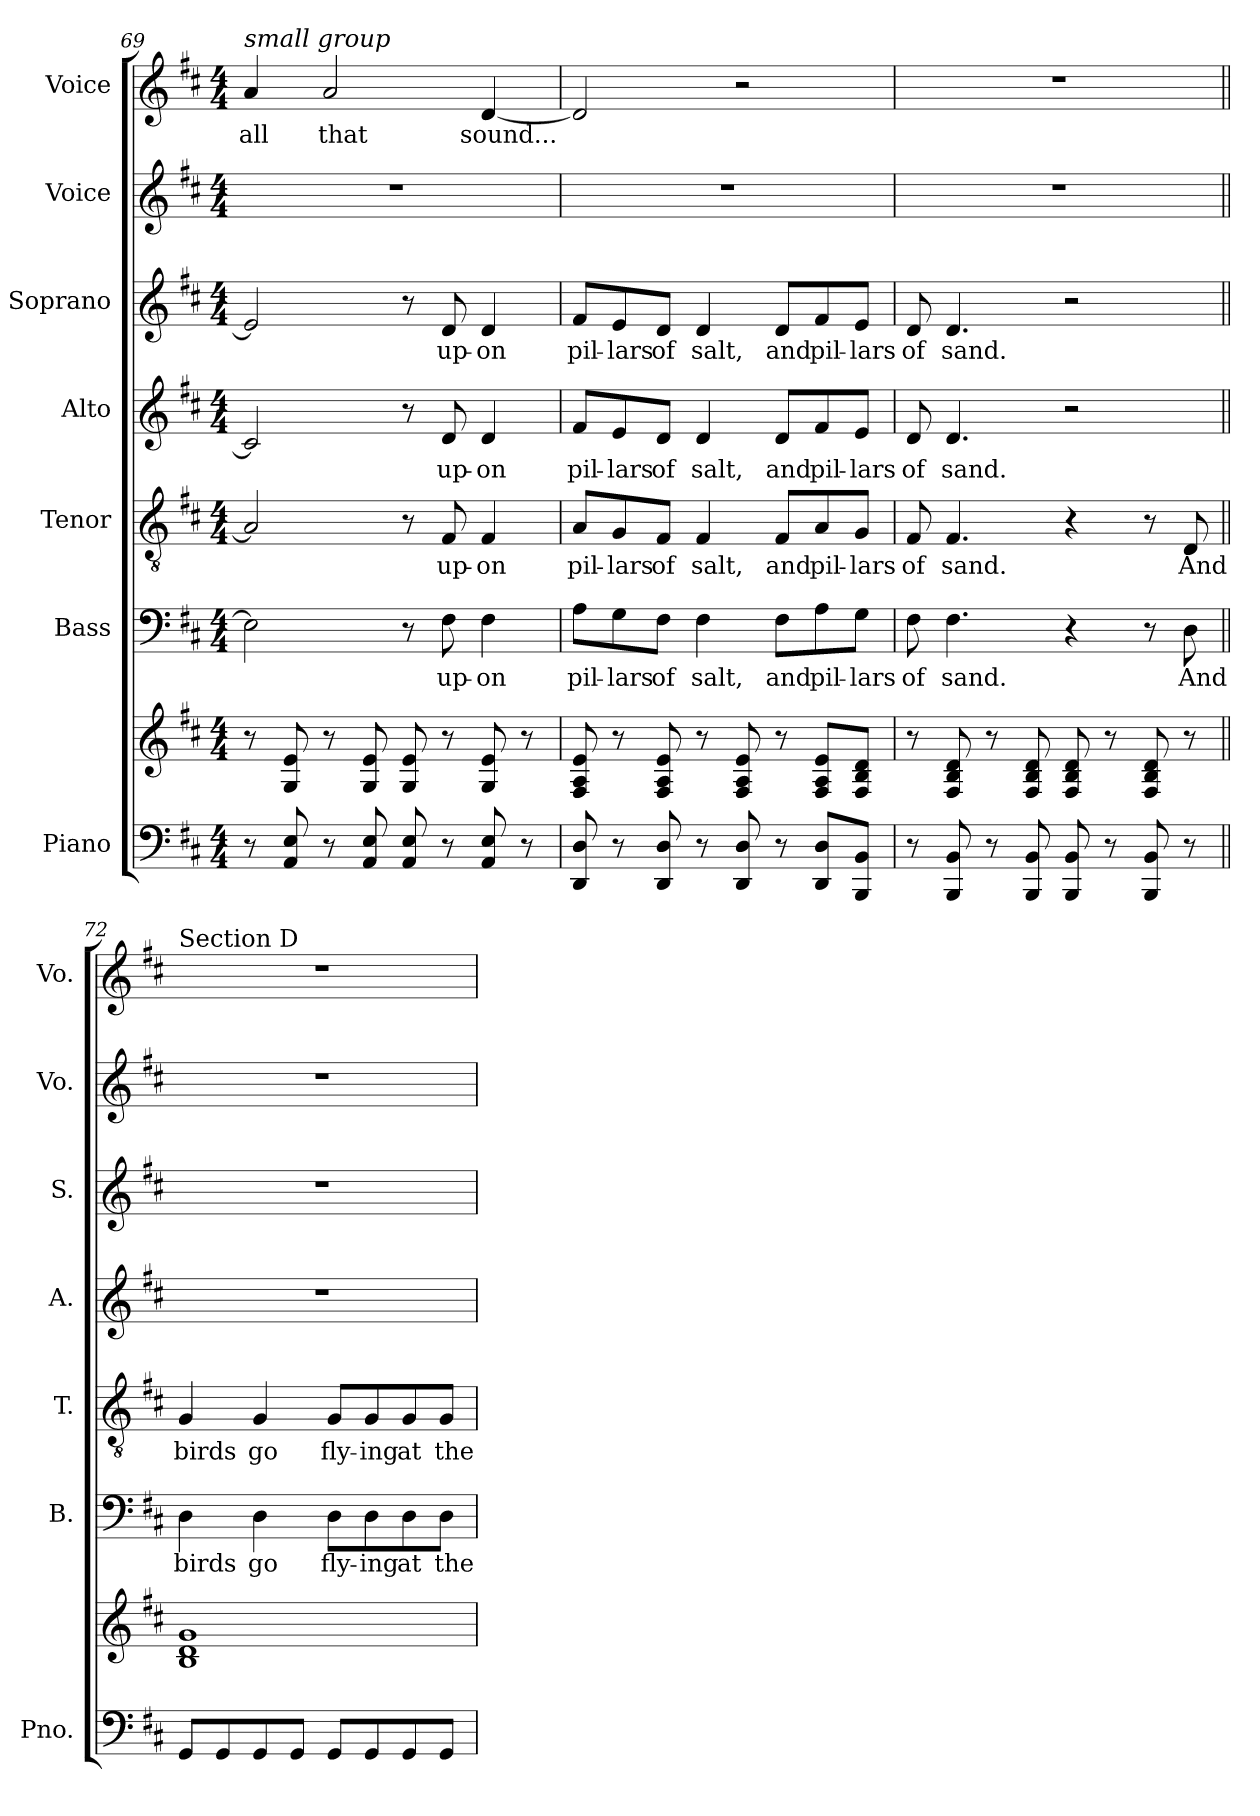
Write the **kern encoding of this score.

**kern	**kern	**kern	**text	**kern	**text	**kern	**text	**kern	**text	**kern	**kern	**text
*part7	*part7	*part6	*part6	*part5	*part5	*part4	*part4	*part3	*part3	*part2	*part1	*part1
*staff8	*staff7	*staff6	*staff6	*staff5	*staff5	*staff4	*staff4	*staff3	*staff3	*staff2	*staff1	*staff1
*I"Piano	*	*I"Bass	*	*I"Tenor	*	*I"Alto	*	*I"Soprano	*	*I"Voice	*I"Voice	*
*I'Pno.	*	*I'B.	*	*I'T.	*	*I'A.	*	*I'S.	*	*I'Vo.	*I'Vo.	*
*clefF4	*clefG2	*clefF4	*	*clefGv2	*	*clefG2	*	*clefG2	*	*clefG2	*clefG2	*
*k[f#c#]	*k[f#c#]	*k[f#c#]	*	*k[f#c#]	*	*k[f#c#]	*	*k[f#c#]	*	*k[f#c#]	*k[f#c#]	*
*M4/4	*M4/4	*M4/4	*	*M4/4	*	*M4/4	*	*M4/4	*	*M4/4	*M4/4	*
=69	=69	=69	=69	=69	=69	=69	=69	=69	=69	=69	=69	=69
!	!	!	!	!	!	!	!	!	!	!	!LO:TX:a:i:t=small group	!
8r	8r	2E\]	.	2A/]	.	2c#/]	.	2e/]	.	1r	4a/	all
8AA/ 8E/	8G/ 8e/	.	.	.	.	.	.	.	.	.	.	.
8r	8r	.	.	.	.	.	.	.	.	.	2a/	that
8AA/ 8E/	8G/ 8e/	.	.	.	.	.	.	.	.	.	.	.
8AA/ 8E/	8G/ 8e/	8r	.	8r	.	8r	.	8r	.	.	.	.
8r	8r	8F#\	up-	8F#/	up-	8d/	up-	8d/	up-	.	.	.
8AA/ 8E/	8G/ 8e/	4F#\	-on	4F#/	-on	4d/	-on	4d/	-on	.	[4d/	sound...
8r	8r	.	.	.	.	.	.	.	.	.	.	.
=70	=70	=70	=70	=70	=70	=70	=70	=70	=70	=70	=70	=70
8DD/ 8D/	8F#/ 8A/ 8e/	8A\L	pil-	8A/L	pil-	8f#/L	pil-	8f#/L	pil-	1r	2d/]	.
8r	8r	8G\	-lars	8G/	-lars	8e/	-lars	8e/	-lars	.	.	.
8DD/ 8D/	8F#/ 8A/ 8e/	8F#\J	of	8F#/J	of	8d/J	of	8d/J	of	.	.	.
8r	8r	4F#\	salt,	4F#/	salt,	4d/	salt,	4d/	salt,	.	.	.
8DD/ 8D/	8F#/ 8A/ 8e/	.	.	.	.	.	.	.	.	.	2r	.
8r	8r	8F#\L	and	8F#/L	and	8d/L	and	8d/L	and	.	.	.
8DD/ 8D/L	8F#/ 8A/ 8e/L	8A\	pil-	8A/	pil-	8f#/	pil-	8f#/	pil-	.	.	.
8BBB/ 8BB/J	8F#/ 8B/ 8d/J	8G\J	-lars	8G/J	-lars	8e/J	-lars	8e/J	-lars	.	.	.
=71	=71	=71	=71	=71	=71	=71	=71	=71	=71	=71	=71	=71
8r	8r	8F#\	of	8F#/	of	8d/	of	8d/	of	1r	1r	.
8BBB/ 8BB/	8F#/ 8B/ 8d/	4.F#\	sand.	4.F#/	sand.	4.d/	sand.	4.d/	sand.	.	.	.
8r	8r	.	.	.	.	.	.	.	.	.	.	.
8BBB/ 8BB/	8F#/ 8B/ 8d/	.	.	.	.	.	.	.	.	.	.	.
8BBB/ 8BB/	8F#/ 8B/ 8d/	4r	.	4r	.	2r	.	2r	.	.	.	.
8r	8r	.	.	.	.	.	.	.	.	.	.	.
8BBB/ 8BB/	8F#/ 8B/ 8d/	8r	.	8r	.	.	.	.	.	.	.	.
8r	8r	8D\	And	8D/	And	.	.	.	.	.	.	.
=72||	=72||	=72||	=72||	=72||	=72||	=72||	=72||	=72||	=72||	=72||	=72||	=72||
!	!	!	!	!	!	!	!	!	!	!	!LO:TX:a:t=Section D	!
8GG/L	1B 1d 1g	4D\	birds	4G/	birds	1r	.	1r	.	1r	1r	.
8GG/	.	.	.	.	.	.	.	.	.	.	.	.
8GG/	.	4D\	go	4G/	go	.	.	.	.	.	.	.
8GG/J	.	.	.	.	.	.	.	.	.	.	.	.
8GG/L	.	8D\L	fly-	8G/L	fly-	.	.	.	.	.	.	.
8GG/	.	8D\	-ing	8G/	-ing	.	.	.	.	.	.	.
8GG/	.	8D\	at	8G/	at	.	.	.	.	.	.	.
8GG/J	.	8D\J	the	8G/J	the	.	.	.	.	.	.	.
=	=	=	=	=	=	=	=	=	=	=	=	=
*-	*-	*-	*-	*-	*-	*-	*-	*-	*-	*-	*-	*-
